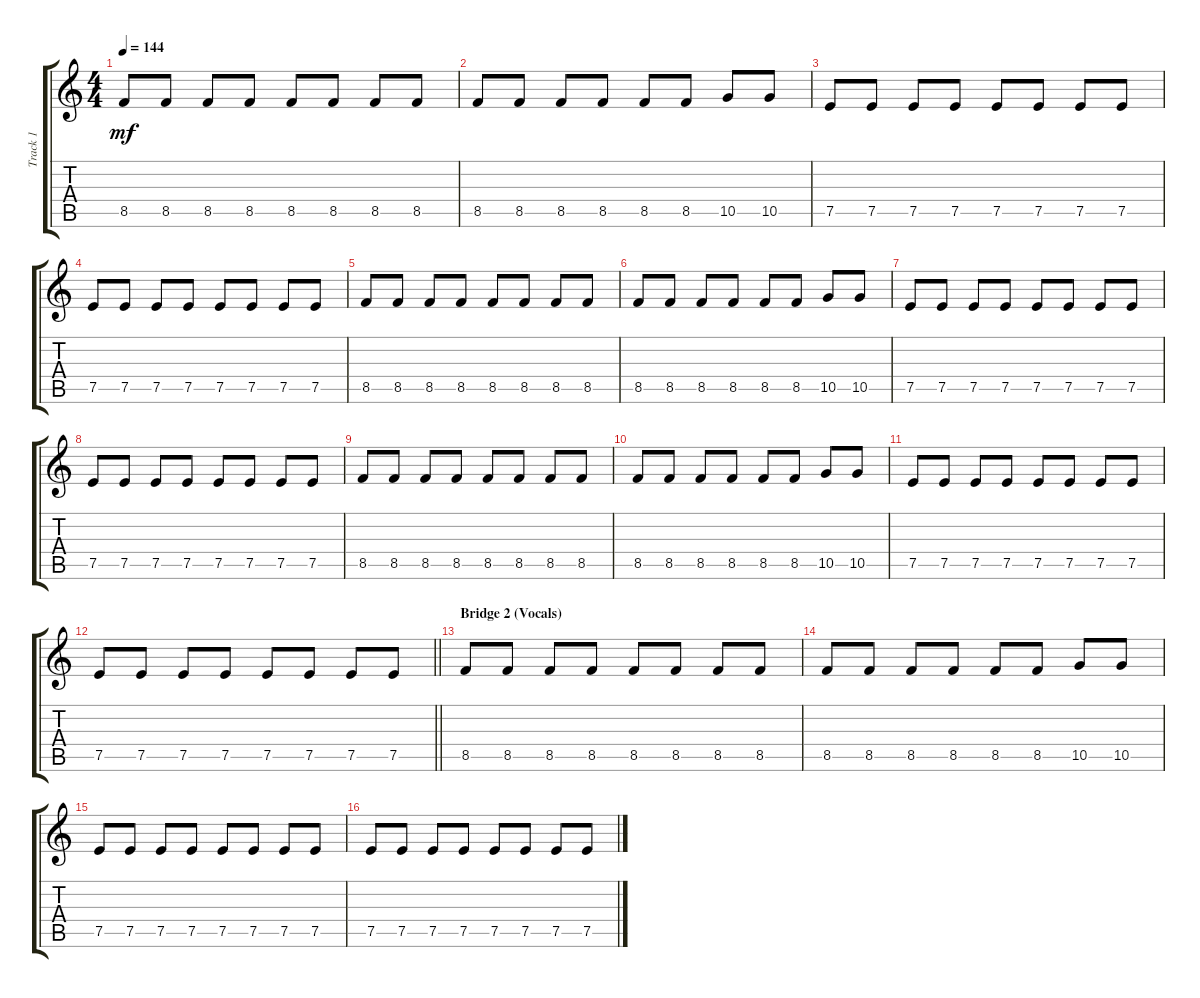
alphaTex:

\track ("Track 1" "Track 1") {instrument distortionguitar}
\staff {score tabs}
\tuning (E4 B3 G3 D3 A2 D2) {hide}
\ts (4 4)
\tempo 144
\clef g2
\ks c
8.5.8{dy mf} 8.5.8 8.5.8 8.5.8 8.5.8 8.5.8 8.5.8 8.5.8 |
8.5.8 8.5.8 8.5.8 8.5.8 8.5.8 8.5.8 10.5.8 10.5.8 |
7.5.8 7.5.8 7.5.8 7.5.8 7.5.8 7.5.8 7.5.8 7.5.8 |
7.5.8 7.5.8 7.5.8 7.5.8 7.5.8 7.5.8 7.5.8 7.5.8 |
8.5.8 8.5.8 8.5.8 8.5.8 8.5.8 8.5.8 8.5.8 8.5.8 |
8.5.8 8.5.8 8.5.8 8.5.8 8.5.8 8.5.8 10.5.8 10.5.8 |
7.5.8 7.5.8 7.5.8 7.5.8 7.5.8 7.5.8 7.5.8 7.5.8 |
7.5.8 7.5.8 7.5.8 7.5.8 7.5.8 7.5.8 7.5.8 7.5.8 |
8.5.8 8.5.8 8.5.8 8.5.8 8.5.8 8.5.8 8.5.8 8.5.8 |
8.5.8 8.5.8 8.5.8 8.5.8 8.5.8 8.5.8 10.5.8 10.5.8 |
7.5.8 7.5.8 7.5.8 7.5.8 7.5.8 7.5.8 7.5.8 7.5.8 |
\barLineRight lightlight
7.5.8 7.5.8 7.5.8 7.5.8 7.5.8 7.5.8 7.5.8 7.5.8 |
\section ("" "Bridge 2 (Vocals)")
8.5.8 8.5.8 8.5.8 8.5.8 8.5.8 8.5.8 8.5.8 8.5.8 |
8.5.8 8.5.8 8.5.8 8.5.8 8.5.8 8.5.8 10.5.8 10.5.8 |
7.5.8 7.5.8 7.5.8 7.5.8 7.5.8 7.5.8 7.5.8 7.5.8 |
7.5.8 7.5.8 7.5.8 7.5.8 7.5.8 7.5.8 7.5.8 7.5.8
